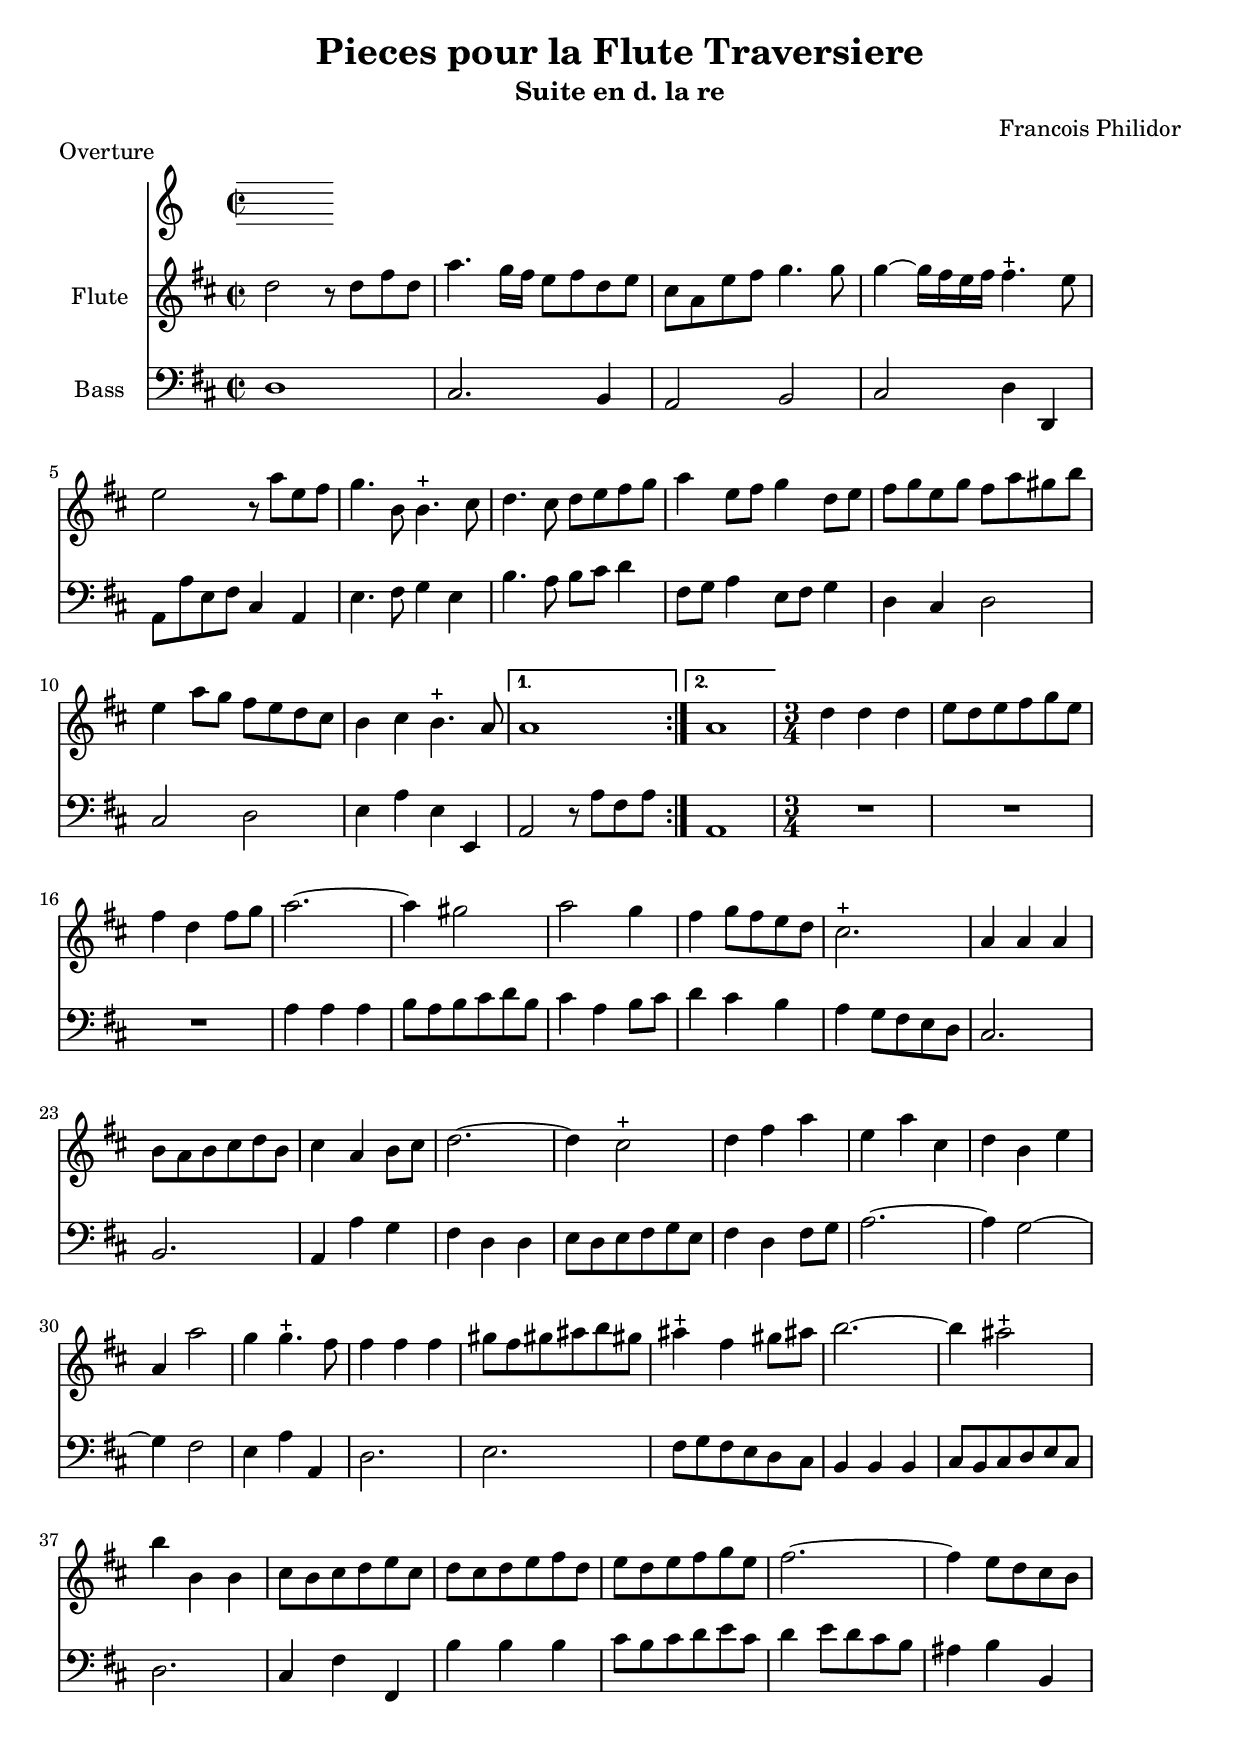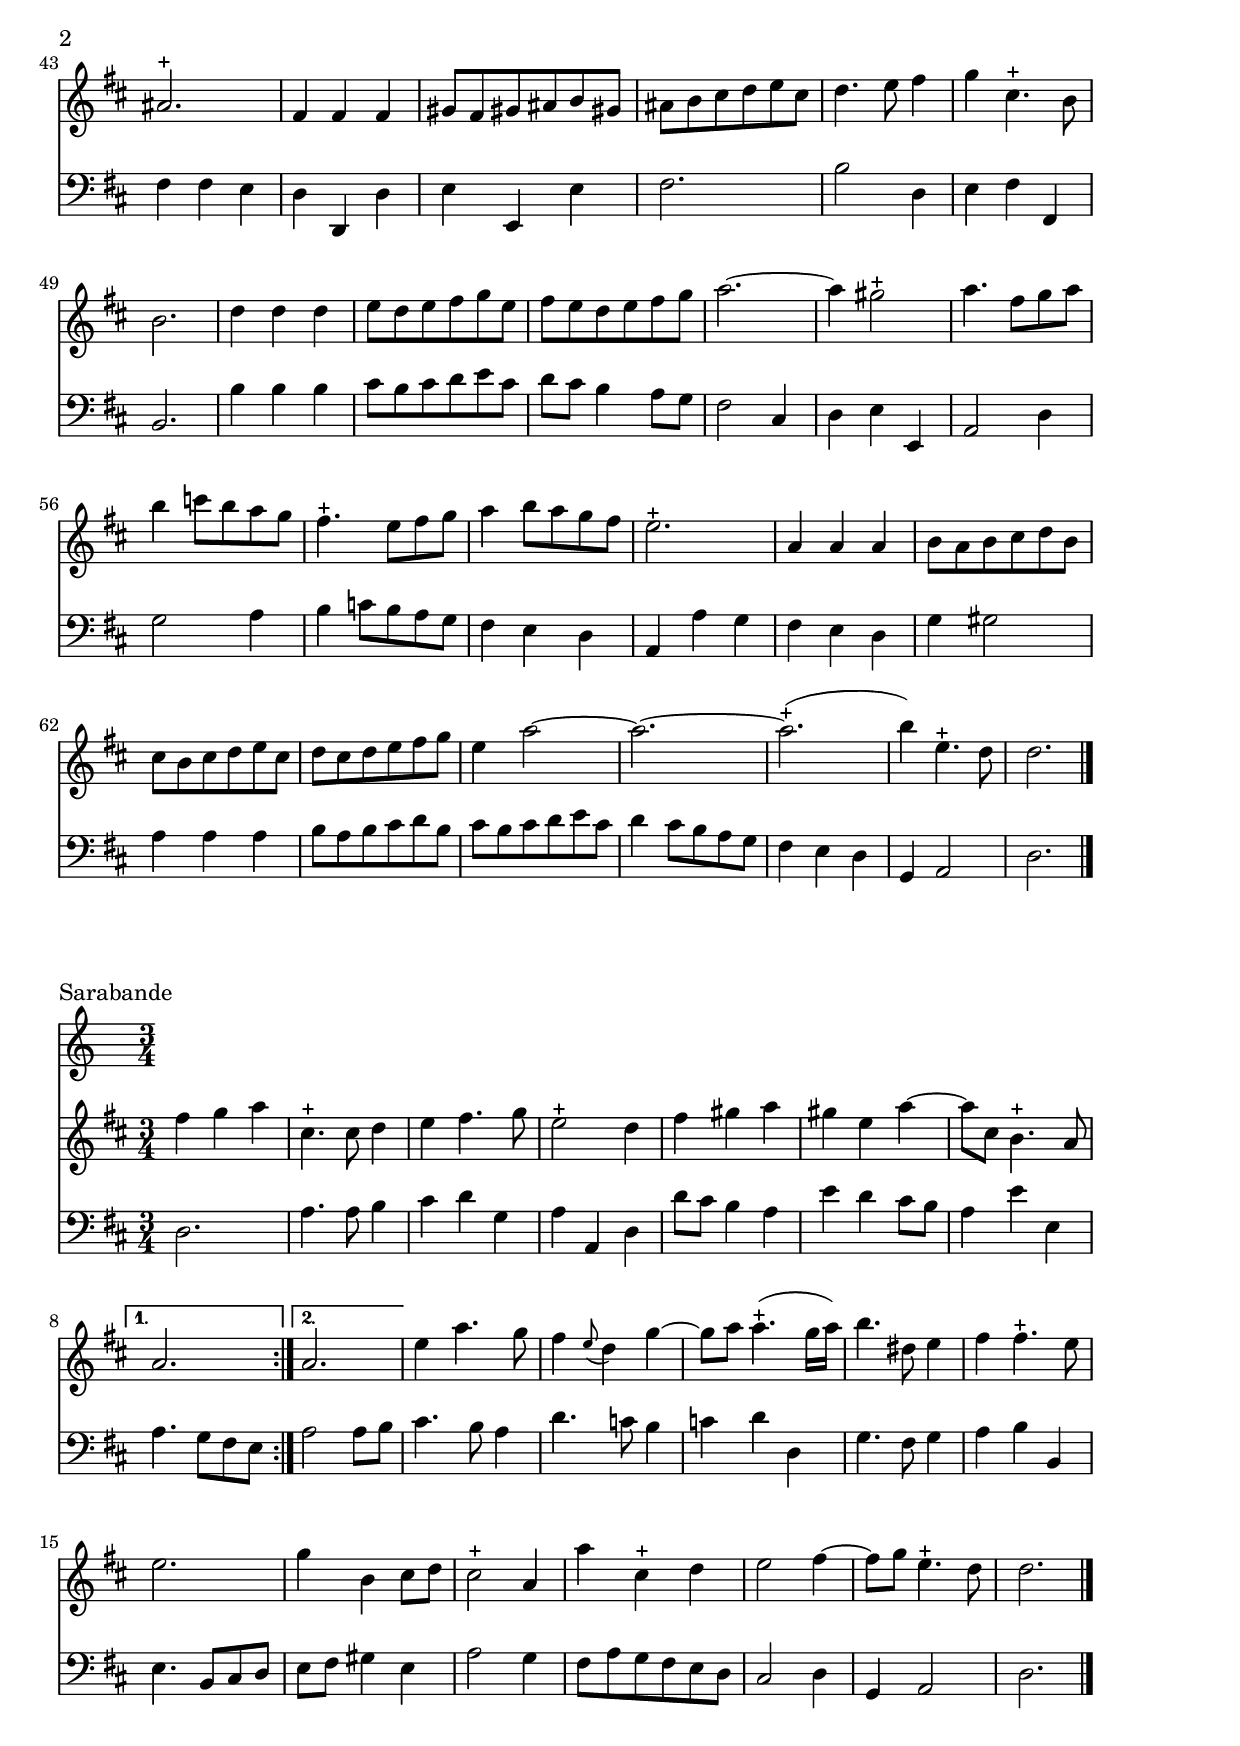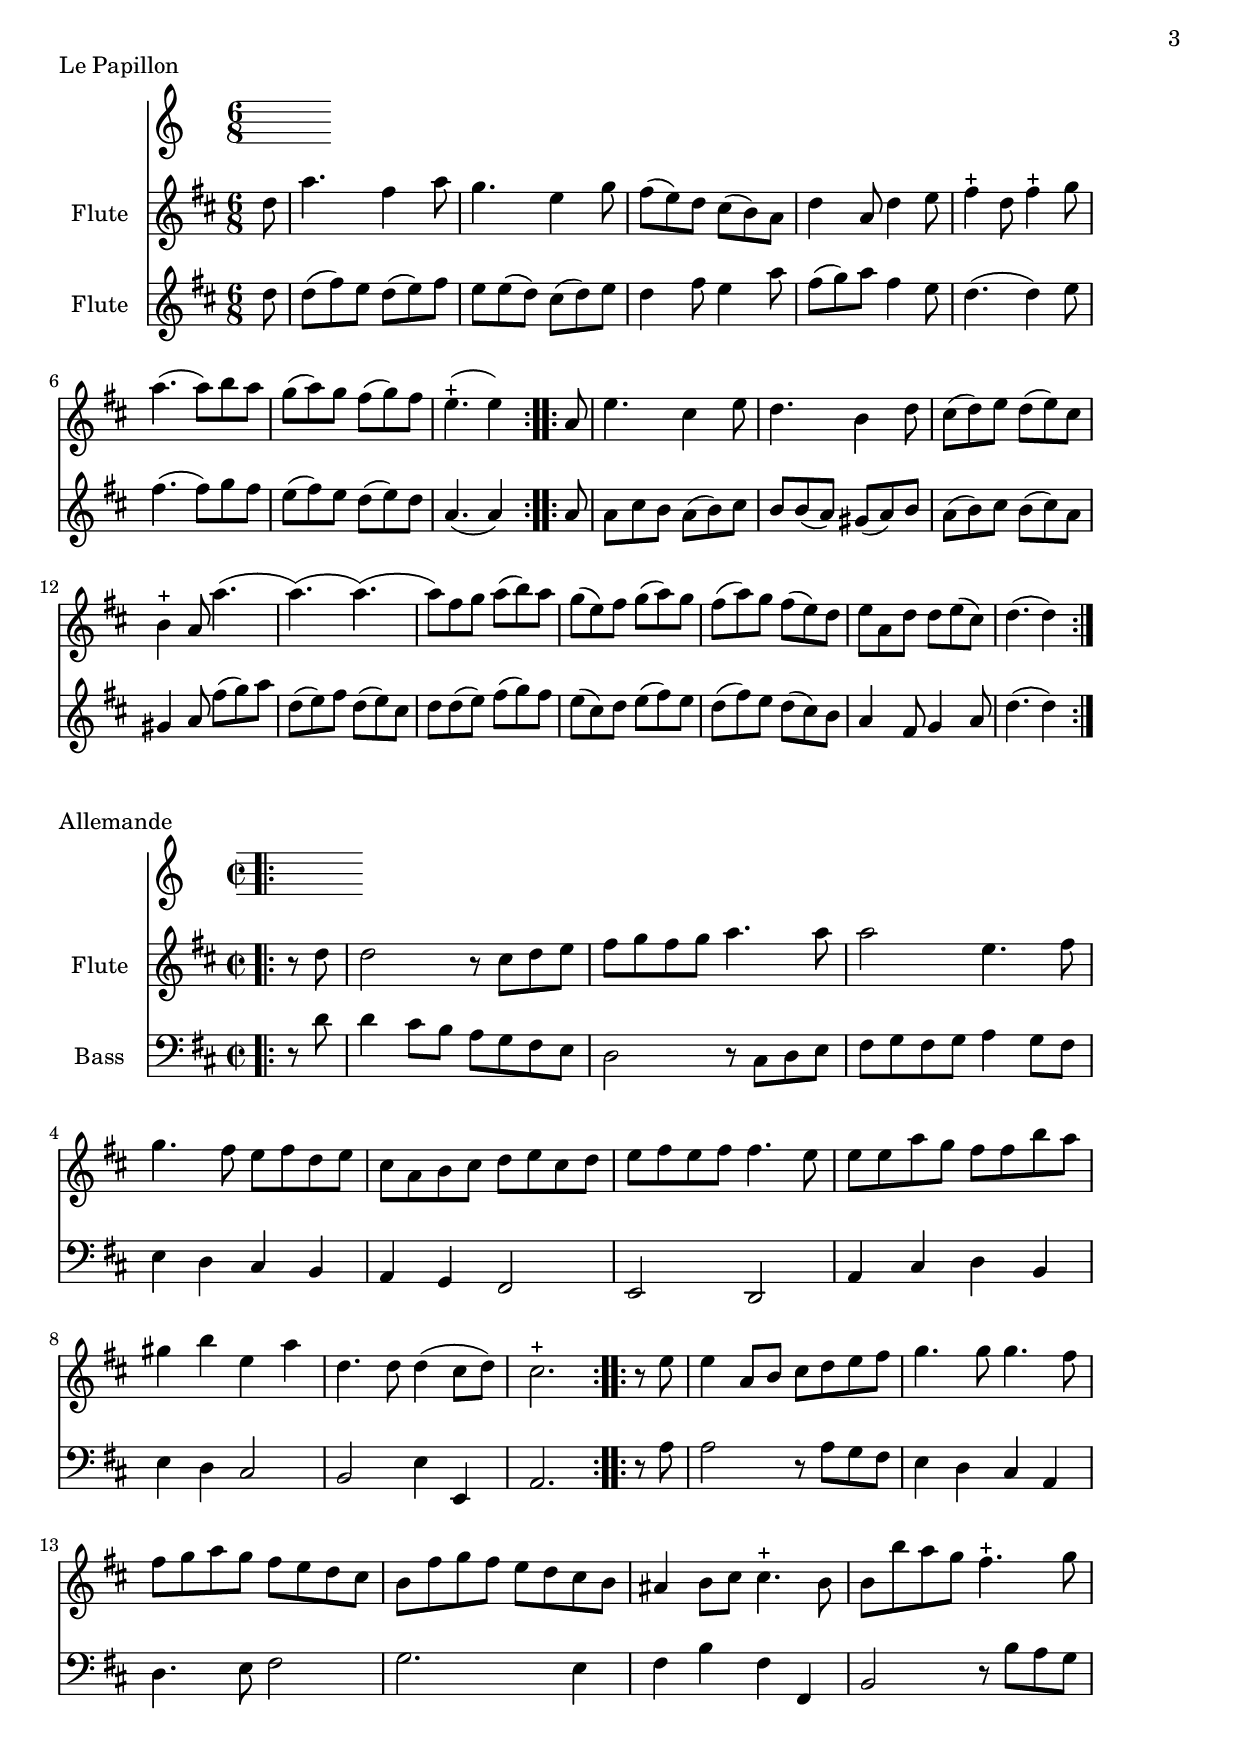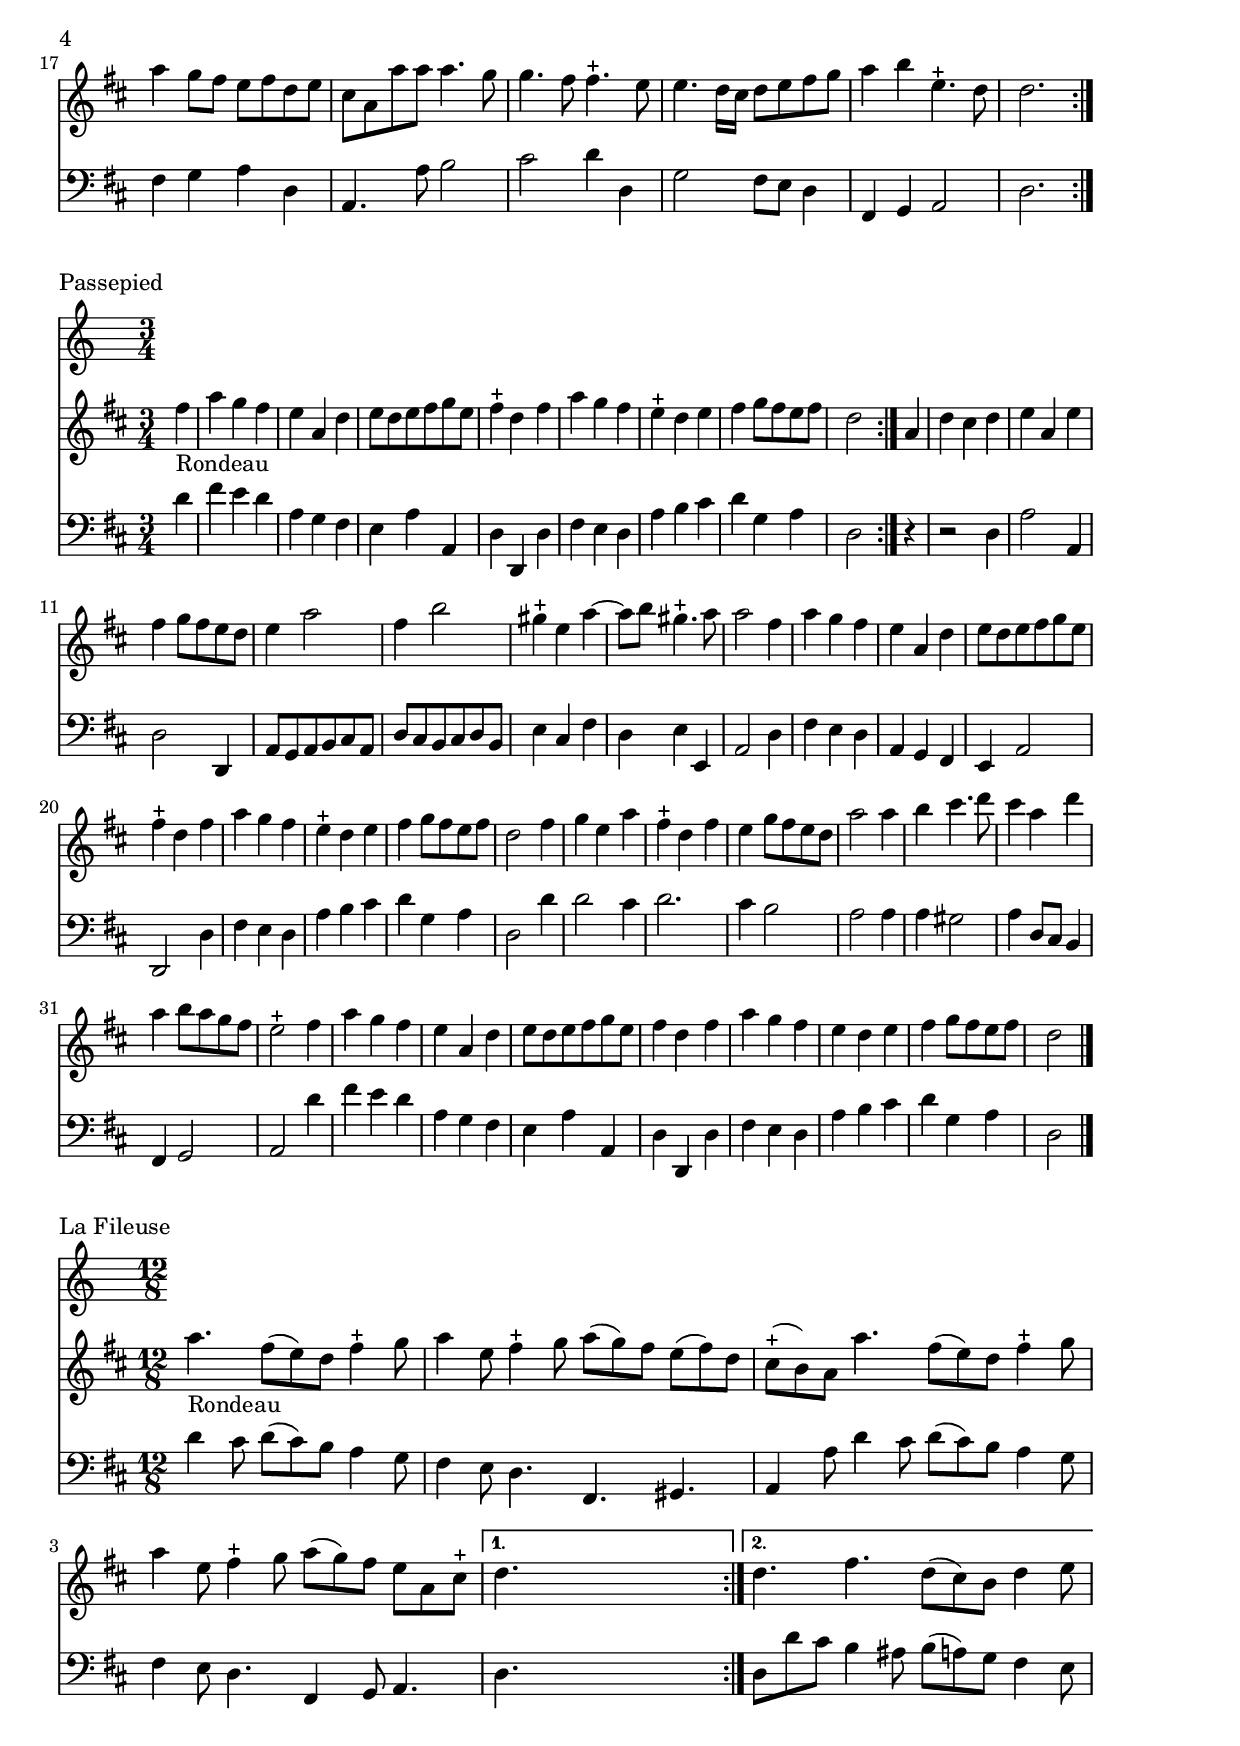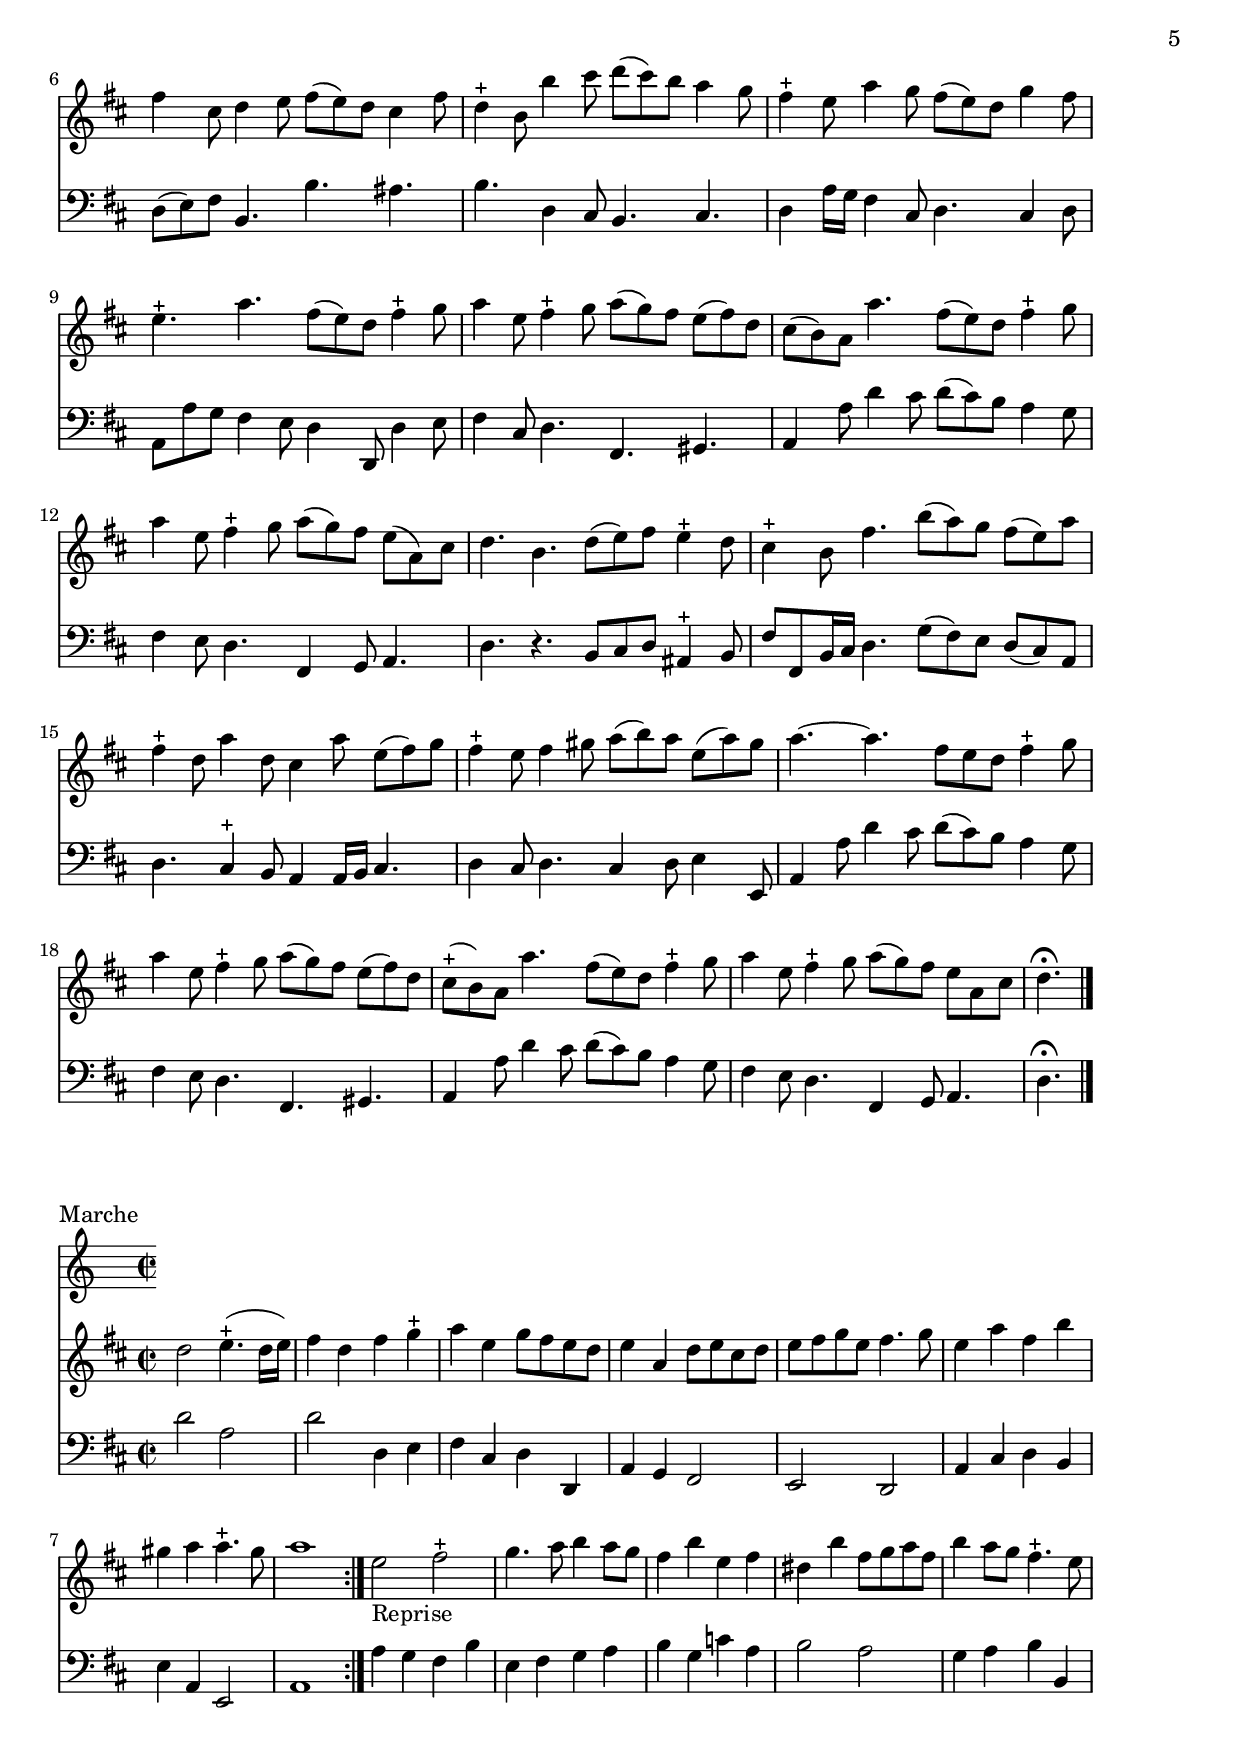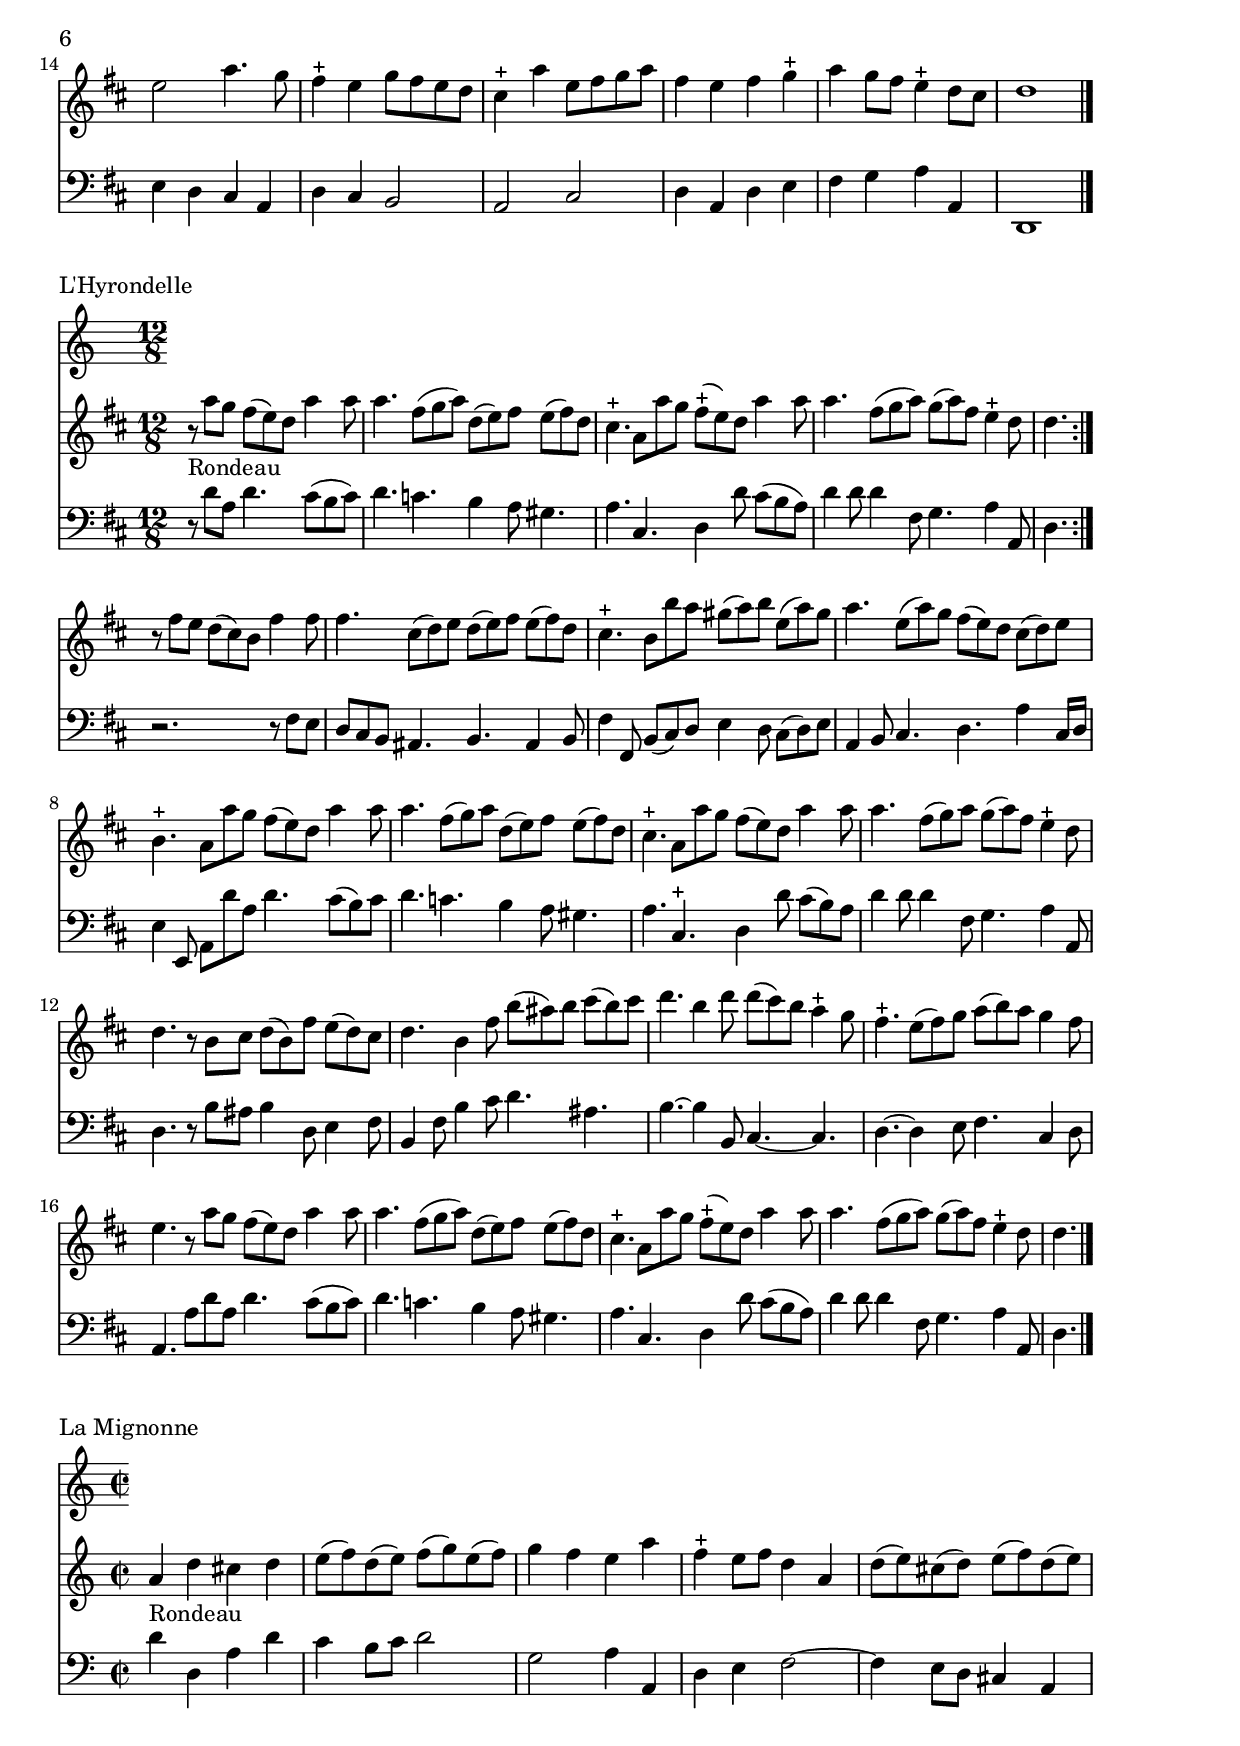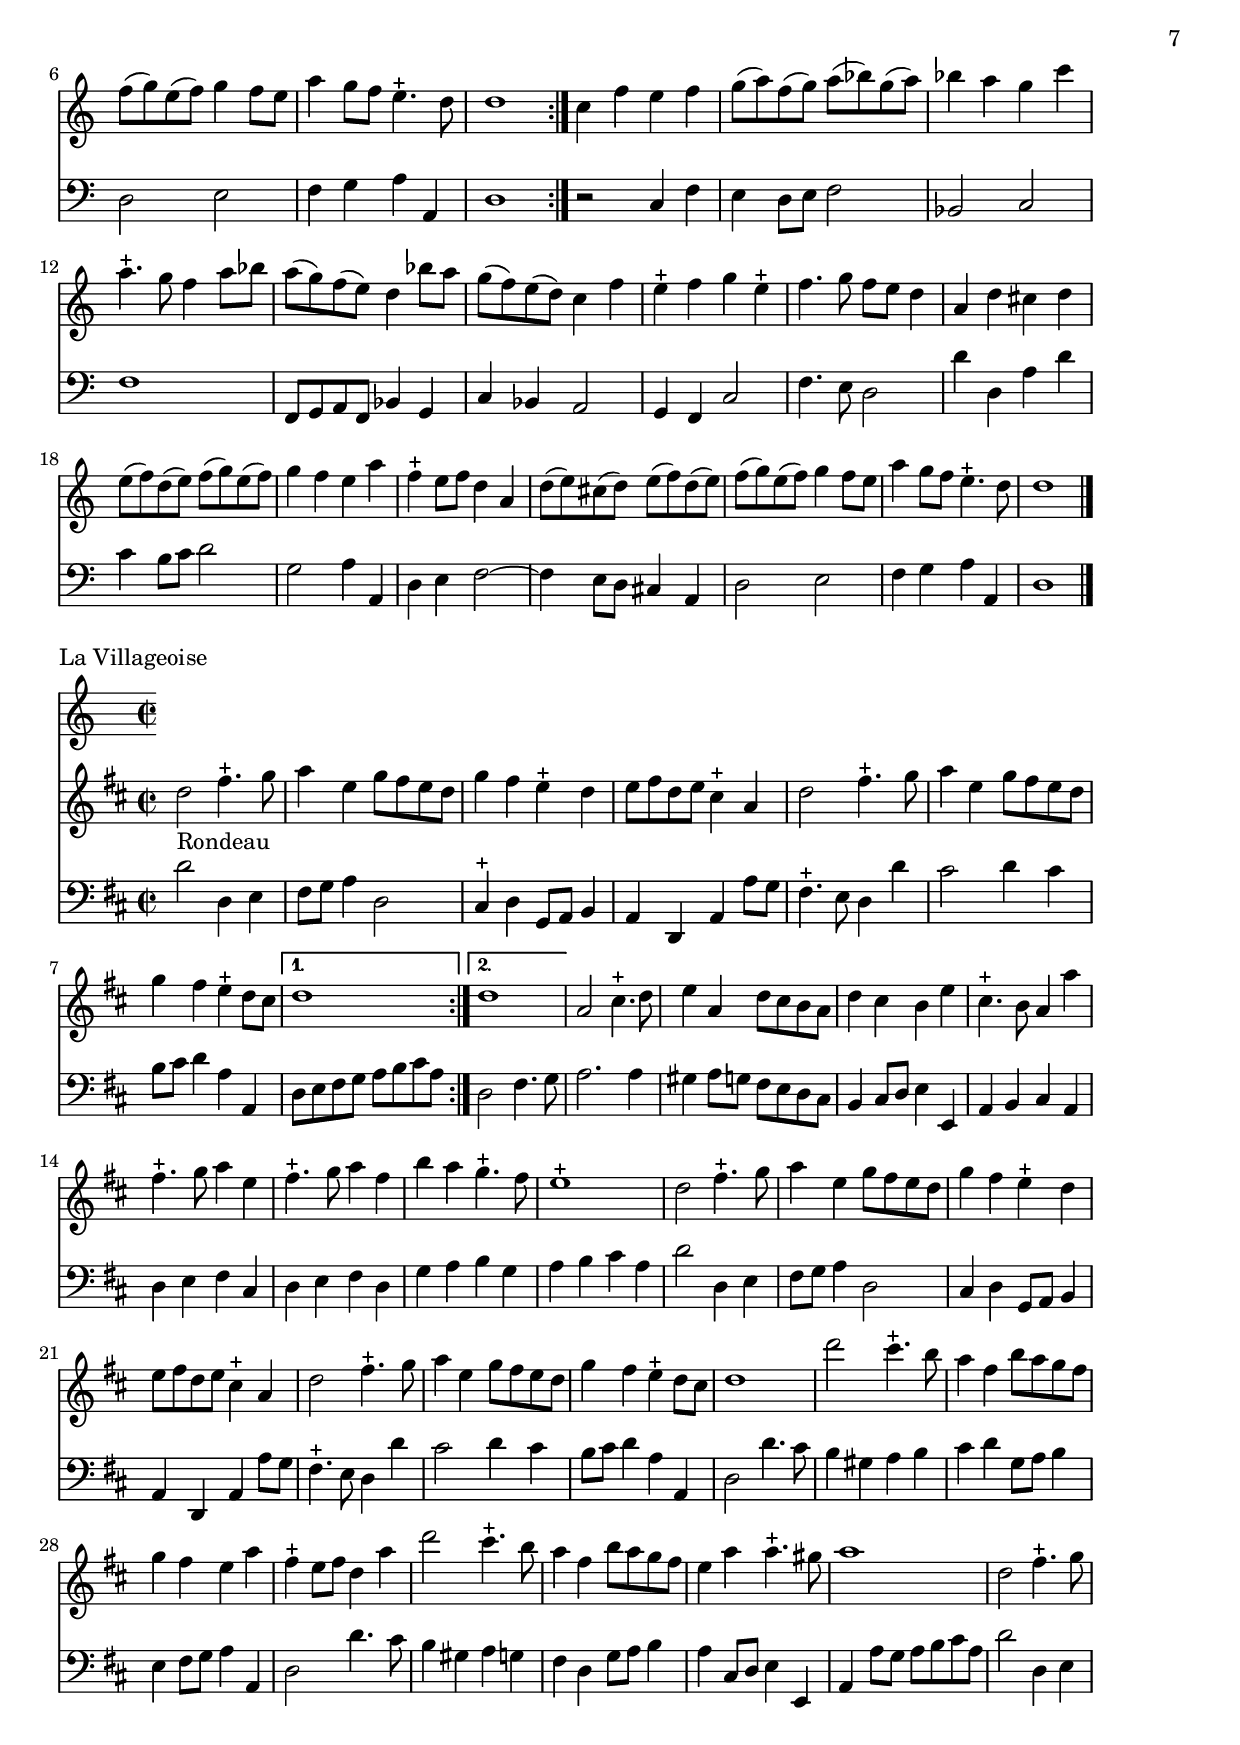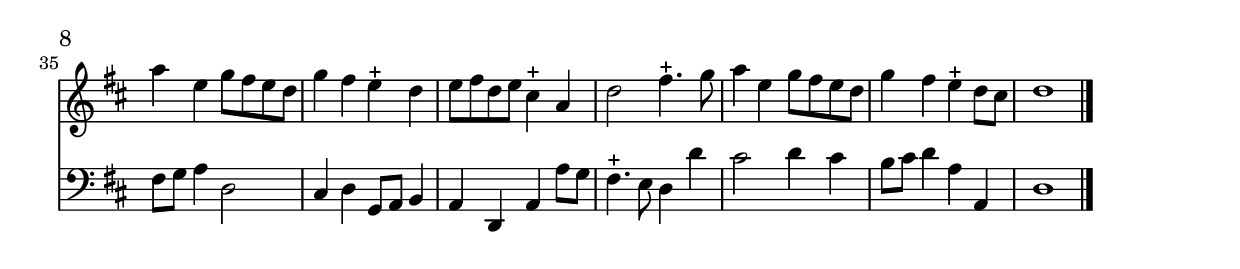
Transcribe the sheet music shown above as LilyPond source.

\version "2.0.3"
\include "paper20.ly"

\paper {
       linewidth = 175.000 \mm
       textheight = 255.000 \mm
       lastpagefill = ##t
       }

\header { 
	title = "Pieces pour la Flute Traversiere"
	subtitle = "Suite en d. la re"
	composer =    "Francois Philidor"
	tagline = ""
	}

\score {
	\simultaneous {
		\modernCautionaries 
		\property Score.skipBars = ##t

  \new Staff {
     \notes\relative c' {
	\property Staff.instrument = "Flute"
	\clef violin
	\key d \major
	\time 2/2

	\property Staff.minimumVerticalExtent = ##f
	\property Staff.verticalExtent = #'(-5.5 . 5.5)
	                   
	\repeat volta 2 { d'2 r8 d fis d | a'4. g16 fis e8 fis d e |   % 3
	cis a e' fis g4. g8 | g4 ~ g16 fis e fis fis4.-+ e8 |   % 5
	e2 r8 a e fis | g4. b,8 b4.-+ cis8 |   % 7
	d4. cis8 d e fis g | a4 e8 fis g4 d8 e |   % 9
	fis g e g fis a gis! b | e,4 a8 g fis e d cis |   % 11
	b4 cis b4.-+ a8 | } \alternative {{ a1 } { a1}} \time 3/4 | 
	d4 d d | e8 d e fis g e |   % 15
	fis4 d fis8 g | a2. ~ |   % 17
	a4 gis!2 | a g4 |   % 19
	fis g8 fis e d | cis2.-+ |   % 21
	a4 a a | b8 a b cis d b |   % 23
	cis4 a b8 cis | d2. ~ |   % 25
	d4 cis2-+ | d4 fis a |   % 27
	e a cis, | d b e |   % 29
	a, a'2 | g4 g4.-+ fis8 |   % 31
	fis4 fis fis | gis!8 fis gis! ais! b gis! |   % 33
	ais!4-+ fis gis!8 ais! | b2. ~ |   % 35
	b4 ais!2-+ | b4 b, b |   % 37
	cis8 b cis d e cis | d cis d e fis d |   % 39
	e d e fis g e | fis2. ~ |   % 41
	fis4 e8 d cis b | ais!2.-+ |   % 43
	fis4 fis fis | gis!8 fis gis! ais! b gis! |   % 45
	ais! b cis d e cis | d4. e8 fis4 |   % 47
	g cis,4.-+ b8 | b2. |   % 49
	d4 d d | e8 d e fis g e |   % 51
	fis e d e fis g | a2. ~ |   % 53
	a4 gis!2-+ | a4. fis8 g a |   % 55
	b4 c!8 b a g | fis4.-+ e8 fis g |   % 57
	a4 b8 a g fis | e2.-+ |   % 59
	a,4 a a | b8 a b cis d b |   % 61
	cis b cis d e cis | d cis d e fis g |   % 63
	e4 a2 ~ | a2. ~ |   % 65
	a-+ ( | b4 ) e,4.-+ d8 |   % 67
	d2. 
	\bar "|."
	} }

  \new Staff {
     \notes\relative c {
	\property Staff.instrument = "Bass"
	\clef bass
	\key d \major
	\time 2/2
	                   
	\property Staff.minimumVerticalExtent = ##f
	\property Staff.verticalExtent = #'(-5.5 . 5.5)
	                   
	d1 | cis2. b4 |   % 3
	a2 b | cis d4 d, |   % 5
	a'8 a' e fis cis4 a | e'4. fis8 g4 e |   % 7
	b'4. a8 b cis d4 | fis,8 g a4 e8 fis g4 |   % 9
	d cis d2 | cis d |   % 11
	e4 a e e, | a2 r8 a' fis a a,1 \time 3/4 | 
	R2. | R2. |   % 15
	R2. | a'4 a a |   % 17
	b8 a b cis d b | cis4 a b8 cis |   % 19
	d4 cis b | a g8 fis e d |   % 21
	cis2. | b |   % 23
	a4 a' g | fis d d |   % 25
	e8 d e fis g e | fis4 d fis8 g |   % 27
	a2. ~ | a4 g2 ~ |   % 29
	g4 fis2 | e4 a a, |   % 31
	d2. | e |   % 33
	fis8 g fis e d cis | b4 b b |   % 35
	cis8 b cis d e cis | d2. |   % 37
	cis4 fis fis, | b' b b |   % 39
	cis8 b cis d e cis | d4 e8 d cis b |   % 41
	ais!4 b b, | fis' fis e |   % 43
	d d, d' | e e, e' |   % 45
	fis2. | b2 d,4 |   % 47
	e fis fis, | b2. |   % 49
	b'4 b b | cis8 b cis d e cis |   % 51
	d cis b4 a8 g | fis2 cis4 |   % 53
	d e e, | a2 d4 |   % 55
	g2 a4 | b c!8 b a g |   % 57
	fis4 e d | a a' g |   % 59
	fis e d | g gis!2 |   % 61
	a4 a a | b8 a b cis d b |   % 63
	cis b cis d e cis | d4 cis8 b a g |   % 65
	fis4 e d | g, a2 |   % 67
	d2. 
	\bar "|."
	} }
     }
  \header { piece = "Overture" }
  \paper {
	 }
}

%--------------------------------

\score {
	\simultaneous {
		\modernCautionaries 
		\property Score.skipBars = ##t

  \new Staff {
     \notes\relative c' {
	\clef violin
	\key d \major
	\time 3/4 
	                   
	\repeat volta 2 { fis'4 g a | cis,4.-+ cis8 d4 |   % 3
	e fis4. g8 | e2-+ d4 |   % 5
	fis gis! a | gis! e a ~ |   % 7
	a8 cis, b4.-+ a8 | } \alternative {{ a2. } { a2. }} |   % 9
	e'4 a4. g8 | fis4 \appoggiatura e8 d4 g ~ |   % 11
	g8 a a4.-+  ( g16 a ) | b4. dis,!8 e4 |   % 13
	fis fis4.-+ e8 | e2. |   % 15
	g4 b, cis8 d | cis2-+ a4 |   % 17
	a' cis,-+ d | e2 fis4 ~ |   % 19
	fis8 g e4.-+ d8 | d2. 
	\bar "|."
}}

  \new Staff {
     \notes\relative c {
	\clef bass
	\key d \major
	\time 3/4 
	                   
	d2. | a'4. a8 b4 |   % 3
	cis d g, | a a, d |   % 5
	d'8 cis b4 a | e' d cis8 b |   % 7
	a4 e' e, | a4. g8 fis e a2 a8 b |   % 9
	cis4. b8 a4 | d4. c!8 b4 |   % 11
	c! d d, | g4. fis8 g4 |   % 13
	a b b, | e4. b8 cis d |   % 15
	e fis gis!4 e | a2 g4 |   % 17
	fis8 a g fis e d | cis2 d4 |   % 19
	g, a2 | d2. 
	\bar "|."
}}
}
  \header { piece = "Sarabande" }
  \paper {
	 indent = 0.0 \mm
% 	\translator  {
%	  \ScoreContext
%	    SpacingSpanner \override #'spacing-increment = #0.8
%	  }
 	 }
}

%-------------------------------

\score {
	\simultaneous {
		\modernCautionaries 
		\property Score.skipBars = ##t

  \new Staff {
     \notes\relative c' {
	\property Staff.instrument = "Flute"
	\clef violin
	\key d \major
	\time 6/8 
	\partial 8
	                   
	d'8 | a'4. fis4 a8 |   % 3
	g4. e4 g8 | fis  ( e ) d cis  ( b ) a |   % 5
	d4 a8 d4 e8 | fis4-+ d8 fis4-+ g8 |   % 7
	a4.  ( a8 ) b a | g  ( a ) g fis  ( g ) fis |   % 9
	e4.-+  ( e4 ) \bar ":|:" a,8 | e'4. cis4 e8 |   % 11
	d4. b4 d8 | cis  ( d ) e d  ( e ) cis |   % 13
	b4-+ a8 a'4.  ( | a  ( ) a  ( ) |   % 15
	a8 ) fis g a  ( b ) a | g  ( e ) fis g  ( a ) g |   % 17
	fis  ( a ) g fis  ( e ) d | e a, d d e  ( cis ) |   % 19
	d4.  ( d4 ) 
	\bar ":|"
}}


  \new Staff {
     \notes\relative c' {
	\property Staff.instrument = "Flute"
	\clef violin
	\key d \major
	\time 6/8 
	\partial 8
	                   
	d'8 | d  ( fis ) e d  ( e ) fis |   % 3
	e e  ( d ) cis  ( d ) e | d4 fis8 e4 a8 |   % 5
	fis  ( g ) a fis4 e8 | d4.  ( d4 ) e8 |   % 7
	fis4.  ( fis8 ) g fis | e  ( fis ) e d  ( e ) d |   % 9
	a4.  ( a4 ) a8 | a cis b a  ( b ) cis |   % 11
	b b  ( a ) gis!  ( a ) b | a  ( b ) cis b  ( cis ) a |   % 13
	gis!4 a8 fis'  ( g ) a | d,  ( e ) fis d  ( e ) cis |   % 15
	d d  ( e ) fis  ( g ) fis | e  ( cis ) d e  ( fis ) e |   % 17
	d  ( fis ) e d  ( cis ) b | a4 fis8 g4 a8 |   % 19
	d4.  ( d4 ) 
	\bar ":|"
	}}
}
  \header { piece = "Le Papillon" }
  \paper {
%	 indent = 0.0 \mm
	 }
}

%---------------------

\score {
	\simultaneous {
		\modernCautionaries 
		\property Score.skipBars = ##t

  \new Staff {
     \notes\relative c' {
	\property Staff.instrument = "Flute"
	\clef violin
	\key d \major
	\time 2/2
	\partial 4
	                   
	\bar "|:" r8 d' | d2 r8 cis d e |   % 3
	fis g fis g a4. a8 | a2 e4. fis8 |   % 5
	g4. fis8 e fis d e | cis a b cis d e cis d |   % 7
	e fis e fis fis4. e8 | e e a g fis fis b a |   % 9
	gis!4 b e, a | d,4. d8 d4  ( cis8 d ) |  % 11
	cis2.-+ \bar ":|:" r8 e |
	e4 a,8 b cis d e fis |   % 13
	g4. g8 g4. fis8 | fis g a g fis e d cis |   % 15
	b fis' g fis e d cis b | ais!4 b8 cis cis4.-+ b8 |   % 17
	b b' a g fis4.-+ g8 | a4 g8 fis e fis d e |   % 19
	cis a a' a a4. g8 | g4. fis8 fis4.-+ e8 |   % 21
	e4. d16 cis d8 e fis g | a4 b e,4.-+ d8 |   % 23
	d2. 
	\bar ":|"
}}
  \new Staff {
     \notes\relative c {
	\property Staff.instrument = "Bass"
	\clef bass
	\key d \major
	\time 2/2
	\partial 4
	                   
	r8 d' | d4 cis8 b a g fis e |   % 3
	d2 r8 cis d e | fis g fis g a4 g8 fis |   % 5
	e4 d cis b | a g fis2 |   % 7
	e d | a'4 cis d b |   % 9
	e d cis2 | b e4 e, |   % 11
	a2. r8 a'8 | a2 r8 a g fis |   % 13
	e4 d cis a | d4. e8 fis2 |   % 15
	g2. e4 | fis b fis fis, |   % 17
	b2 r8 b' a g | fis4 g a d, |   % 19
	a4. a'8 b2 | cis d4 d, |   % 21
	g2 fis8 e d4 | fis, g a2 |   % 23
	d2. 
}}
}
  \header { piece = "Allemande" }
}

%--------------------------------

\score {
	\simultaneous {
		\modernCautionaries 
		\property Score.skipBars = ##t

  \new Staff {
     \notes\relative c' {
	\clef violin
	\key d \major
	\time 3/4 
	\partial 4
	                   
	\property Staff.minimumVerticalExtent = ##f
	\property Staff.verticalExtent = #'(-6.5 . 6.5)
	                   
	fis'4_\markup{Rondeau} | a g fis |   % 3
	e a, d | e8 d e fis g e |   % 5
	fis4-+ d fis | a g fis |   % 7
	e-+ d e | fis g8 fis e fis |   % 9
	d2 \bar ":|" a4 | d cis d |   % 11
	e a, e' | fis g8 fis e d |   % 13
	e4 a2 | fis4 b2 |   % 15
	gis!4-+ e a ~ | a8 b gis!4.-+ a8 |   % 17
	a2 fis4 | a g fis |   % 19
	e a, d | e8 d e fis g e |   % 21
	fis4-+ d fis | a g fis |   % 23
	e-+ d e | fis g8 fis e fis |   % 25
	d2 fis4 | g e a |   % 27
	fis-+ d fis | e g8 fis e d |   % 29
	a'2 a4 | b cis4. d8 |   % 31
	cis4 a d | a b8 a g fis |   % 33
	e2-+ fis4 | a g fis |   % 3
	e a, d | e8 d e fis g e |   % 5
	fis4 d fis | a g fis |   % 7
	e d e | fis g8 fis e fis |   % 9
	d2	\bar "|."
}}
  \new Staff {
     \notes\relative c {
	\clef bass
	\key d \major
	\time 3/4 
	\partial 4

	\property Staff.minimumVerticalExtent = ##f
	\property Staff.verticalExtent = #'(-6.5 . 6.5)
	                   
	d'4 | fis e d |   % 3
	a g fis | e a a, |   % 5
	d d, d' | fis e d |   % 7
	a' b cis | d g, a |   % 9
	d,2 r4 | r2 d4 |   % 11
	a'2 a,4 | d2 d,4 |   % 13
	a'8 g a b cis a | d cis b cis d b |   % 15
	e4 cis fis | d e e, |   % 17
	a2 d4 | fis e d |   % 19
	a g fis | e a2 |   % 21
	d, d'4 | fis e d |   % 23
	a' b cis | d g, a |   % 25
	d,2 d'4 | d2 cis4 |   % 27
	d2. | cis4 b2 |   % 29
	a a4 | a gis!2 |   % 31
	a4 d,8 cis b4 | fis g2 |   % 33
	a d'4 | fis e d |   % 3
	a g fis | e a a, |   % 5
	d d, d' | fis e d |   % 7
	a' b cis | d g, a |   % 9
	d,2 
	\bar "|."
	}}
     }
  \header { piece = "Passepied" }
  \paper {
	 indent = 0.0 \mm
 	\translator  {
	  \ScoreContext
	    SpacingSpanner \override #'spacing-increment = #0.8
	  }
	 }
}

%--------------------------------

\score {
	\simultaneous {
		\modernCautionaries 
		\property Score.skipBars = ##t

  \new Staff {
     \notes\relative c' {
	\clef violin
	\key d \major
	\time 12/8 
	\partial 8*9
	
	\repeat volta 2 {
	a''4._\markup{Rondeau} fis8  ( e ) d fis4-+ g8 | 
	a4 e8 fis4-+ g8 a  ( g ) fis e  ( fis ) d |   % 3
	cis-+ ( b ) a a'4. fis8 ( e ) d fis4-+ g8 | 
	a4 e8 fis4-+ g8 a  ( g ) fis e a, cis-+ | }   % 5
	\alternative {{ d4. s s s } { d4. fis d8  ( cis ) b d4 e8 }}
	fis4 cis8 d4 e8 fis  ( e ) d cis4 fis8 |   % 7
	d4-+ b8 b'4 cis8 d  ( cis ) b a4 g8 | 
	fis4-+ e8 a4 g8 fis  ( e ) d g4 fis8 |   % 9
	e4.-+ a fis8  ( e ) d fis4-+ g8 | 
	a4 e8 fis4-+ g8 a  ( g ) fis e  ( fis ) d |   % 11
	cis  ( b ) a a'4. fis8  ( e ) d fis4-+ g8 | 
	a4 e8 fis4-+ g8 a  ( g ) fis e  ( a, ) cis |   % 13
	d4. b d8  ( e ) fis e4-+ d8 | 
	cis4-+ b8 fis'4. b8  ( a ) g fis  ( e ) a |   % 15
	fis4-+ d8 a'4 d,8 cis4 a'8 e  ( fis ) g | 
	fis4-+ e8 fis4 gis!8 a  ( b ) a e  ( a ) gis |   % 17
	a4. ~ a fis8 e d fis4-+ g8 |
	a4 e8 fis4-+ g8 a  ( g ) fis e  ( fis ) d |   % 3
	cis-+  ( b ) a a'4. fis8  ( e ) d fis4-+ g8 | 
	a4 e8 fis4-+ g8 a  ( g ) fis e a, cis | d4. \fermata   % 5
	\bar "|."
}}
  \new Staff {
     \notes\relative c {
	\clef bass
	\key d \major
	\time 12/8 
	\partial 8*9

	d'4 cis8 d  ( cis ) b a4 g8 | 
	fis4 e8 d4. fis, gis! |   % 3
	a4 a'8 d4 cis8 d  ( cis ) b a4 g8 | 
	fis4 e8 d4. fis,4 g8 a4. |   % 5
	d4. s s s d8 d' cis b4 ais!8 b  ( a ) g fis4 e8 |
	d  ( e ) fis b,4. b' ais! |   % 7
	b d,4 cis8 b4. cis | 
	d4 a'16 g fis4 cis8 d4. cis4 d8 |   % 9
	a a' g fis4 e8 d4 d,8 d'4 e8 | 
	fis4 cis8 d4. fis, gis! |   % 11
	a4 a'8 d4 cis8 d  ( cis ) b a4 g8 | 
	fis4 e8 d4. fis,4 g8 a4. |   % 13
	d r b8 cis d ais!4-+ b8 | 
	fis' fis, b16 cis d4. g8  ( fis ) e d  ( cis ) a |   % 15
	d4. cis4-+ b8 a4 a16 b cis4. | 
	d4 cis8 d4. cis4 d8 e4 e,8 |   % 17
	a4 a'8 d4 cis8 d  ( cis ) b a4 g8 |
	fis4 e8 d4. fis, gis! |   % 3
	a4 a'8 d4 cis8 d  ( cis ) b a4 g8 | 
	fis4 e8 d4. fis,4 g8 a4. | d4. \fermata  % 5
	\bar "|."
	}}
     }
  \header { piece = "La Fileuse" }
  \paper {
	 indent = 0.0 \mm
 	\translator  {
	  \ScoreContext
	    SpacingSpanner \override #'spacing-increment = #1.5
	  }
	 }
}

%--------------------------------

\score {
	\simultaneous {
		\modernCautionaries 
		\property Score.skipBars = ##t

  \new Staff {
     \notes\relative c' {
	\clef violin
	\key d \major
	\time 2/2
	                   
	d'2 e4.-+  ( d16 e ) | fis4 d fis g-+ |   % 3
	a e g8 fis e d | e4 a, d8 e cis d |   % 5
	e fis g e fis4. g8 | e4 a fis b \break |   % 7
	gis! a a4.-+ gis8 | a1 \bar ":|"   % 9
	e2_\markup{Reprise} fis-+ | g4. a8 b4 a8 g |   % 11
	fis4 b e, fis | dis! b' fis8 g a fis |   % 13
	b4 a8 g fis4.-+ e8 | e2 a4. g8 |   % 15
	fis4-+ e g8 fis e d | cis4-+ a' e8 fis g a |   % 17
	fis4 e fis g-+ | a g8 fis e4-+ d8 cis |   % 19
	d1 
	\bar "|."
}}
  \new Staff {
     \notes\relative c {
	\clef bass
	\key d \major
	\time 2/2
	                   
	d'2 a | d d,4 e |   % 3
	fis cis d d, | a' g fis2 |   % 5
	e d | a'4 cis d b |   % 7
	e a, e2 | a1 |   % 9
	a'4 g fis b | e, fis g a |   % 11
	b g c! a | b2 a |   % 13
	g4 a b b, | e d cis a |   % 15
	d cis b2 | a cis |   % 17
	d4 a d e | fis g a a, |   % 19
	d,1 
	\bar "|."
	}}
     }
  \header { piece = "Marche" }
  \paper {
	 indent = 0.0 \mm
	 }
}

%--------------------------------

\score {
	\simultaneous {
		\modernCautionaries 
		\property Score.skipBars = ##t

  \new Staff {
     \notes\relative c' {
	\clef violin
	\key d \major
	\time 12/8 
	\partial 8*9
	                   
	\property Staff.minimumVerticalExtent = ##f
	\property Staff.verticalExtent = #'(-6.5 . 6.5)
	                   
	r8_\markup{Rondeau} a'' g fis  ( e ) d a'4 a8 | 
	a4. fis8  ( g a ) d,  ( e ) fis e  ( fis ) d |   % 3
	cis4.-+ a8 a' g fis-+  ( e ) d a'4 a8 | 
	a4. fis8  ( g a ) g  ( a ) fis e4-+ d8 |   % 5
	d4. \bar ":|" r8 fis e d  ( cis ) b fis'4 fis8 | 
	fis4. cis8  ( d ) e d  ( e ) fis e  ( fis ) d |   % 7
	cis4.-+ b8 b' a gis!  ( a ) b e,  ( a ) gis | 
	a4. e8  ( a ) g fis  ( e ) d cis  ( d ) e |   % 9
	b4.-+ a8 a' g fis  ( e ) d a'4 a8 | 
	a4. fis8  ( g ) a d,  ( e ) fis e  ( fis ) d |   % 11
	cis4.-+ a8 a' g fis  ( e ) d a'4 a8 | 
	a4. fis8  ( g ) a g  ( a ) fis e4-+ d8 |   % 13
	d4. r8 b cis d  ( b ) fis' e  ( d ) cis | 
	d4. b4 fis'8 b  ( ais! ) b cis  ( b ) cis |   % 15
	d4. b4 d8 d  ( cis ) b a4-+ g8 | 
	fis4.-+ e8  ( fis ) g a  ( b ) a g4 fis8 |   % 17
	e4. r8 a g fis  ( e ) d a'4 a8 | 
	a4. fis8  ( g a ) d,  ( e ) fis e  ( fis ) d |   % 3
	cis4.-+ a8 a' g fis-+  ( e ) d a'4 a8 | 
	a4. fis8  ( g a ) g  ( a ) fis e4-+ d8 |   % 5
	d4. 
	\bar "|."
}}
  \new Staff {
     \notes\relative c {
	\clef bass
	\key d \major
	\time 12/8 
	\partial 8*9
	                   
	\property Staff.minimumVerticalExtent = ##f
	\property Staff.verticalExtent = #'(-6.5 . 6.5)
	                   
	r8 d' a d4. cis8  ( b cis ) | 
	d4. c! b4 a8 gis!4. |   % 3
	a cis, d4 d'8 cis  ( b a ) | 
	d4 d8 d4 fis,8 g4. a4 a,8 |   % 5
	d4. r2. r8 fis e | 
	d cis b ais!4. b ais4 b8 |   % 7
	fis'4 fis,8 b  ( cis ) d e4 d8 cis  ( d ) e | 
	a,4 b8 cis4. d a'4 cis,16 d |   % 9
	e4 e,8 a d' a d4. cis8  ( b ) cis | 
	d4. c! b4 a8 gis!4. |   % 11
	a cis,-+ d4 d'8 cis ( b ) a | 
	d4 d8 d4 fis,8 g4. a4 a,8 |   % 13
	d4. r8 b' ais! b4 d,8 e4 fis8 | 
	b,4 fis'8 b4 cis8 d4. ais! |   % 15
	b4. ~ b4 b,8 cis4. ~ cis | 
	d4. ~ d4 e8 fis4. cis4 d8 |   % 17
	a4. a'8 d a d4. cis8  ( b cis ) | 
	d4. c! b4 a8 gis!4. |   % 3
	a cis, d4 d'8 cis  ( b a ) | 
	d4 d8 d4 fis,8 g4. a4 a,8 |   % 5
	d4. 
	\bar "|."
	}}
     }
  \header { piece = "L'Hyrondelle" }
  \paper {
	 indent = 0.0 \mm
 	\translator  {
	  \ScoreContext
	    SpacingSpanner \override #'spacing-increment = #0.9
	  }
	 }
}

%--------------------------------

\score {
	\simultaneous {
		\modernCautionaries 
		\property Score.skipBars = ##t

  \new Staff {
     \notes\relative c' {
	\clef violin
	\time 2/2
	                   
	a'4_\markup{Rondeau} d cis! d | 
	e8  ( f ) d  ( e ) f  ( g ) e  ( f ) |   % 3
	g4 f e a | 
	f-+ e8 f d4 a |   % 5
	d8  ( e ) cis!  ( d ) e  ( f ) d  ( e ) | 
	f  ( g ) e  ( f ) g4 f8 e |   % 7
	a4 g8 f e4.-+ d8 | 
	d1 \bar ":|"   % 9
	c4 f e f | 
	g8  ( a ) f  ( g ) a  ( bes! ) g  ( a ) |   % 11
	bes!4 a g c | 
	a4.-+ g8 f4 a8 bes! |   % 13
	a  ( g ) f  ( e ) d4 bes'!8 a | 
	g  ( f ) e  ( d ) c4 f |   % 15
	e-+ f g e-+ | f4. g8 f e d4 
	a4 d cis! d | 
	e8  ( f ) d  ( e ) f  ( g ) e  ( f ) |   % 3
	g4 f e a | 
	f-+ e8 f d4 a |   % 5
	d8  ( e ) cis!  ( d ) e  ( f ) d  ( e ) | 
	f  ( g ) e  ( f ) g4 f8 e |   % 7
	a4 g8 f e4.-+ d8 | 
	d1
	\bar "|."
}}
  \new Staff {
     \notes\relative c {
	\clef bass
	\time 2/2
	                   
	d'4 d, a' d | c b8 c d2 |   % 3
	g, a4 a, | d e f2 ~ |   % 5
	f4 e8 d cis!4 a | d2 e |   % 7
	f4 g a a, | d1 |   % 9
	r2 c4 f | e d8 e f2 |   % 11
	bes,! c | f1 |   % 13
	f,8 g a f bes!4 g | c bes! a2 |   % 15
	g4 f c'2 | f4. e8 d2 
	d'4 d, a' d | c b8 c d2 |   % 3
	g, a4 a, | d e f2 ~ |   % 5
	f4 e8 d cis!4 a | d2 e |   % 7
	f4 g a a, | d1 
	\bar "|."
	}}
     }
  \header { piece = "La Mignonne" }
  \paper {
	 indent = 0.0 \mm
	 }
}

%--------------------------------

\score {
	\simultaneous {
		\modernCautionaries 
		\property Score.skipBars = ##t

  \new Staff {
     \notes\relative c' {
	\clef violin
	\key d \major
	\time 2/2
	                   
	\property Staff.minimumVerticalExtent = ##f
	\property Staff.verticalExtent = #'(-6.5 . 6.5)
	                   
	\repeat volta 2 { d'2_\markup{Rondeau} fis4.-+ g8 | 
	a4 e g8 fis e d |   % 3
	g4 fis e-+ d | e8 fis d e cis4-+ a |   % 5
	d2 fis4.-+ g8 | a4 e g8 fis e d |   % 7
	g4 fis e-+ d8 cis } \alternative { { d1 }
	{ d } } a2 cis4.-+ d8 |   % 11
	e4 a, d8 cis b a | d4 cis b e |   % 13
	cis4.-+ b8 a4 a' | fis4.-+ g8 a4 e |   % 15
	fis4.-+ g8 a4 fis | b a g4.-+ fis8 |   % 17
	e1-+ | d2 fis4.-+ g8 |   % 19
	a4 e g8 fis e d | g4 fis e-+ d |   % 21
	e8 fis d e cis4-+ a | d2 fis4.-+ g8 |   % 23
	a4 e g8 fis e d | g4 fis e-+ d8 cis |   % 25
	d1 | d'2 cis4.-+ b8 |   % 27
	a4 fis b8 a g fis | g4 fis e a |   % 29
	fis-+ e8 fis d4 a' | d2 cis4.-+ b8 |   % 31
	a4 fis b8 a g fis | e4 a a4.-+ gis!8 |   % 33
	a1 |
	d,2 fis4.-+ g8 |   % 19
	a4 e g8 fis e d | g4 fis e-+ d |   % 21
	e8 fis d e cis4-+ a | d2 fis4.-+ g8 |   % 23
	a4 e g8 fis e d | g4 fis e-+ d8 cis |   % 25
	d1 
	\bar "|."
}}
  \new Staff {
     \notes\relative c {
	\clef bass
	\key d \major
	\time 2/2 
	                   
	\property Staff.minimumVerticalExtent = ##f
	\property Staff.verticalExtent = #'(-6.5 . 6.5)
	                   
	d'2 d,4 e | fis8 g a4 d,2 |   % 3
	cis4-+ d g,8 a b4 | a d, a' a'8 g |   % 5
	fis4.-+ e8 d4 d' | cis2 d4 cis |   % 7
	b8 cis d4 a a, | d8 e fis g a b cis a |   % 9
	d,2 fis4. g8 | a2. a4 |   % 11
	gis! a8 g! fis e d cis | b4 cis8 d e4 e, |   % 13
	a b cis a | d e fis cis |   % 15
	d e fis d | g a b g |   % 17
	a b cis a | d2 d,4 e |   % 19
	fis8 g a4 d,2 | cis4 d g,8 a b4 |   % 21
	a d, a' a'8 g | fis4.-+ e8 d4 d' |   % 23
	cis2 d4 cis | b8 cis d4 a a, |   % 25
	d2 d'4. cis8 | b4 gis! a b |   % 27
	cis d g,8 a b4 | e, fis8 g a4 a, |   % 29
	d2 d'4. cis8 | b4 gis! a g! |   % 31
	fis d g8 a b4 | a cis,8 d e4 e, |   % 33
	a a'8 g a b cis a |
	d2 d,4 e |   % 19
	fis8 g a4 d,2 | cis4 d g,8 a b4 |   % 21
	a d, a' a'8 g | fis4.-+ e8 d4 d' |   % 23
	cis2 d4 cis | b8 cis d4 a a, |   % 25
	d1
 	\bar "|."
	}}
     }
  \header { piece = "La Villageoise" }
  \paper {
	 indent = 0.0 \mm
 	\translator  {
	  \ScoreContext
	    SpacingSpanner \override #'spacing-increment = #0.8
	  }
	 }
}
